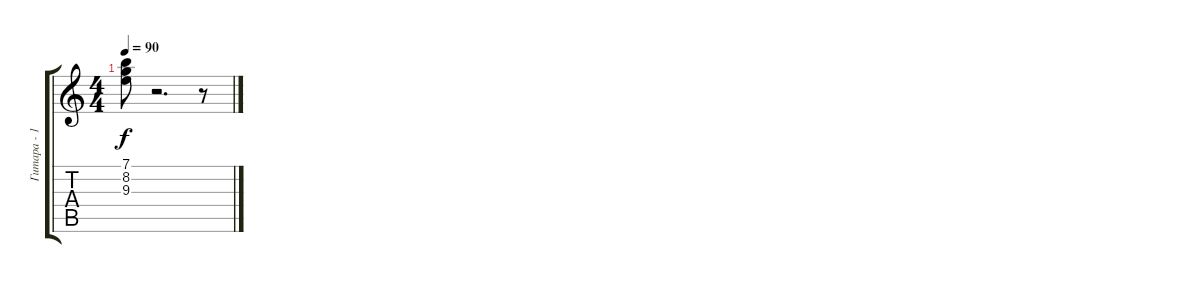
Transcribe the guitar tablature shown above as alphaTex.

\track ("Гитара - 1" "Гитара - 1") {instrument electricguitarclean}
\staff {score tabs}
\tuning (E4 B3 G3 D3 A2 E2) {hide}
\ts (4 4)
\tempo 90
\clef g2
\ks c
(7.1 8.2 9.3).8{dy f} r.2{d} r.8
